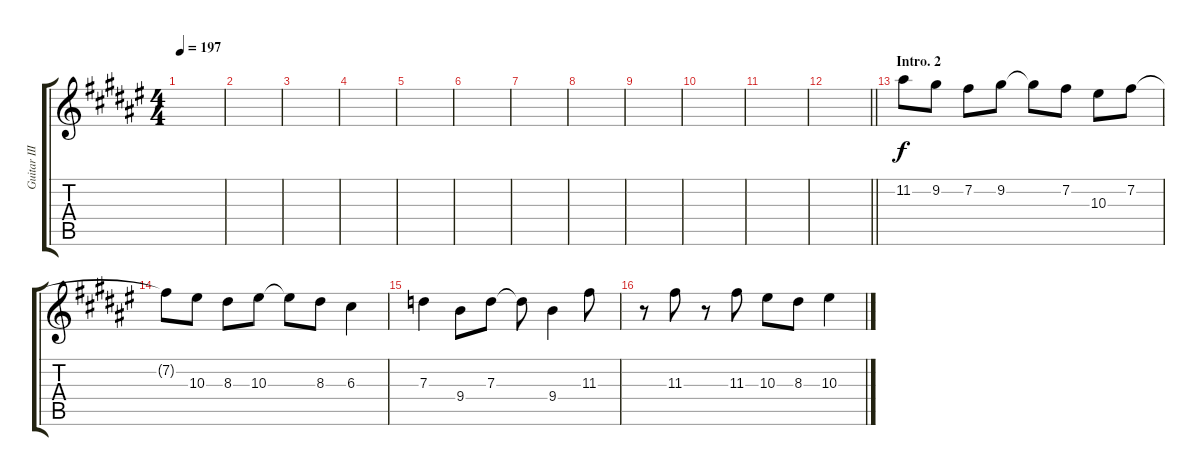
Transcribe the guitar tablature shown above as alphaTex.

\track ("Guitar III (Nakano Azusa)" "Guitar III") {instrument distortionguitar}
\staff {score tabs}
\tuning (E4 B3 G3 D3 A2 E2) {hide}
\ts (4 4)
\tempo 197
\clef g2
\ks f#
|
|
|
|
|
|
|
|
|
|
|
\barLineRight lightlight
|
\section ("" "Intro. 2")
11.2.8 9.2.8 7.2.8 9.2.8 9.2{t}.8 7.2.8 10.3.8 7.2.8 |
7.2{t}.8 10.3.8 8.3.8 10.3.8 10.3{t}.8 8.3.8 6.3.4 |
7.3.4 9.4.8 7.3.8 7.3{t}.8 9.4.4 11.3.8 |
r.8 11.3.8 r.8 11.3.8 10.3.8 8.3.8 10.3.4
